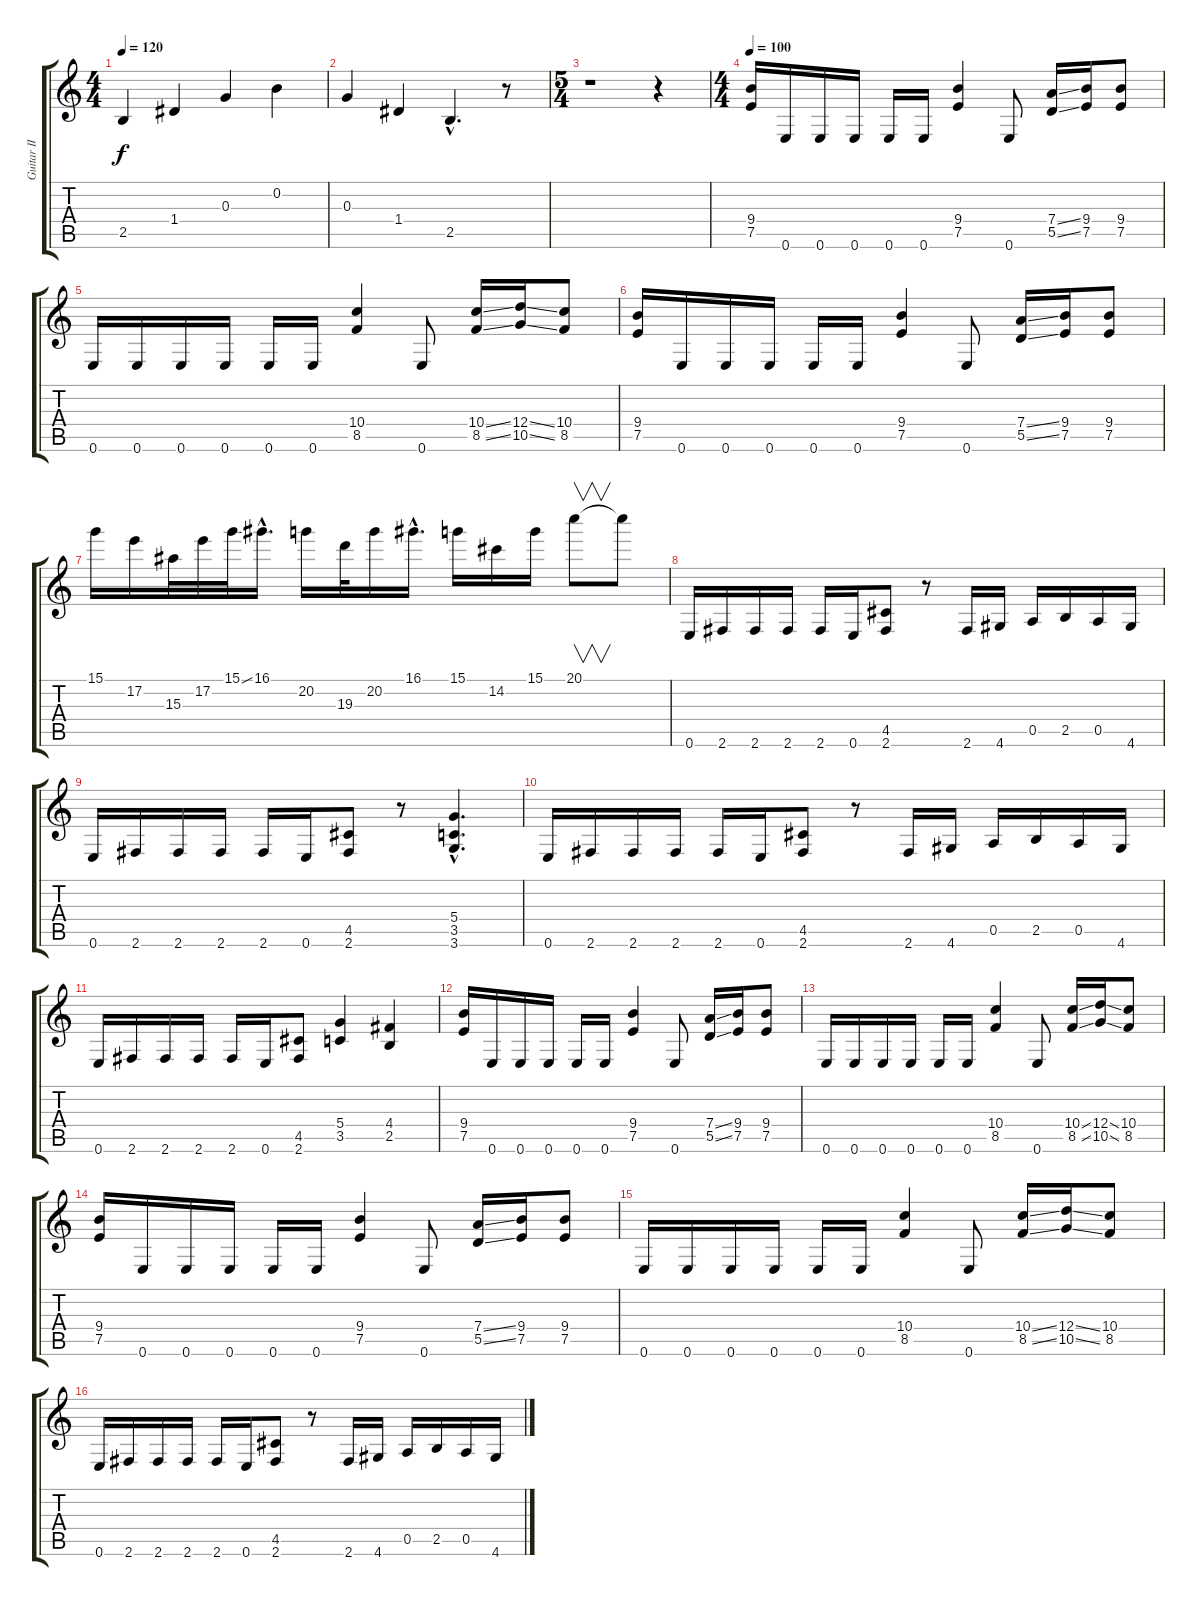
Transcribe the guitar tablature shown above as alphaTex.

\track ("Guitar II" "Guitar II") {instrument overdrivenguitar}
\staff {score tabs}
\tuning (E4 B3 G3 D3 A2 E2) {hide}
\ts (4 4)
\tempo 120
\clef g2
\ks c
2.5.4{dy f} 1.4.4 0.3.4 0.2.4 |
0.3.4 1.4.4 2.5{hac}.4{d} r.8 |
\ts (5 4)
r.1 r.4 |
\ts (4 4)
\tempo 100
(9.4 7.5).16 0.6.16 0.6.16 0.6.16 0.6.16 0.6.16 (9.4 7.5).4 0.6.8 (7.4{ss} 5.5{ss}).16 (9.4 7.5).16 (9.4 7.5).8 |
0.6.16 0.6.16 0.6.16 0.6.16 0.6.16 0.6.16 (10.4 8.5).4 0.6.8 (10.4{ss} 8.5{ss}).16 (12.4{ss} 10.5{ss}).16 (10.4 8.5).8 |
(9.4 7.5).16 0.6.16 0.6.16 0.6.16 0.6.16 0.6.16 (9.4 7.5).4 0.6.8 (7.4{ss} 5.5{ss}).16 (9.4 7.5).16 (9.4 7.5).8 |
15.1.16 17.2.16 15.3.32 17.2.32 15.1{ss}.32 16.1{hac}.16{d} 20.2.16 19.3.32 20.2.16 16.1{hac}.16{d} 15.1.16 14.2.16 15.1.16 20.1.8{v} 20.1{t}.8 |
0.6.16 2.6.16 2.6.16 2.6.16 2.6.16 0.6.16 (4.5 2.6).8 r.8 2.6.16 4.6.16 0.5.16 2.5.16 0.5.16 4.6.16 |
0.6.16 2.6.16 2.6.16 2.6.16 2.6.16 0.6.16 (4.5 2.6).8 r.8 (5.4{hac} 3.5{hac} 3.6{hac}).4{d} |
0.6.16 2.6.16 2.6.16 2.6.16 2.6.16 0.6.16 (4.5 2.6).8 r.8 2.6.16 4.6.16 0.5.16 2.5.16 0.5.16 4.6.16 |
0.6.16 2.6.16 2.6.16 2.6.16 2.6.16 0.6.16 (4.5 2.6).8 (5.4 3.5).4 (4.4 2.5).4 |
(9.4 7.5).16 0.6.16 0.6.16 0.6.16 0.6.16 0.6.16 (9.4 7.5).4 0.6.8 (7.4{ss} 5.5{ss}).16 (9.4 7.5).16 (9.4 7.5).8 |
0.6.16 0.6.16 0.6.16 0.6.16 0.6.16 0.6.16 (10.4 8.5).4 0.6.8 (10.4{ss} 8.5{ss}).16 (12.4{ss} 10.5{ss}).16 (10.4 8.5).8 |
(9.4 7.5).16 0.6.16 0.6.16 0.6.16 0.6.16 0.6.16 (9.4 7.5).4 0.6.8 (7.4{ss} 5.5{ss}).16 (9.4 7.5).16 (9.4 7.5).8 |
0.6.16 0.6.16 0.6.16 0.6.16 0.6.16 0.6.16 (10.4 8.5).4 0.6.8 (10.4{ss} 8.5{ss}).16 (12.4{ss} 10.5{ss}).16 (10.4 8.5).8 |
0.6.16 2.6.16 2.6.16 2.6.16 2.6.16 0.6.16 (4.5 2.6).8 r.8 2.6.16 4.6.16 0.5.16 2.5.16 0.5.16 4.6.16
